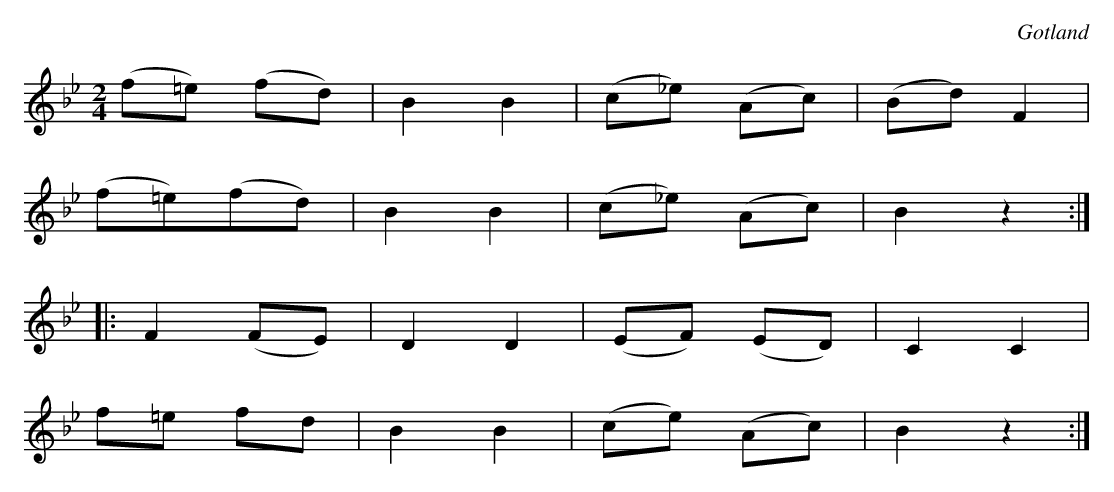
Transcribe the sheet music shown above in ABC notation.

X:1
T:
O:Gotland
M:2/4
L:1/8
K:Bb
(f=e) (fd)|B2 B2|(c_e) (Ac)|(Bd) F2|
(f=e)(fd)|B2 B2|(c_e) (Ac)|B2 z2:|
|:F2(FE)|D2D2|(EF) (ED)|C2 C2|
f=e fd|B2 B2 |(ce) (Ac)|B2 z2:|
